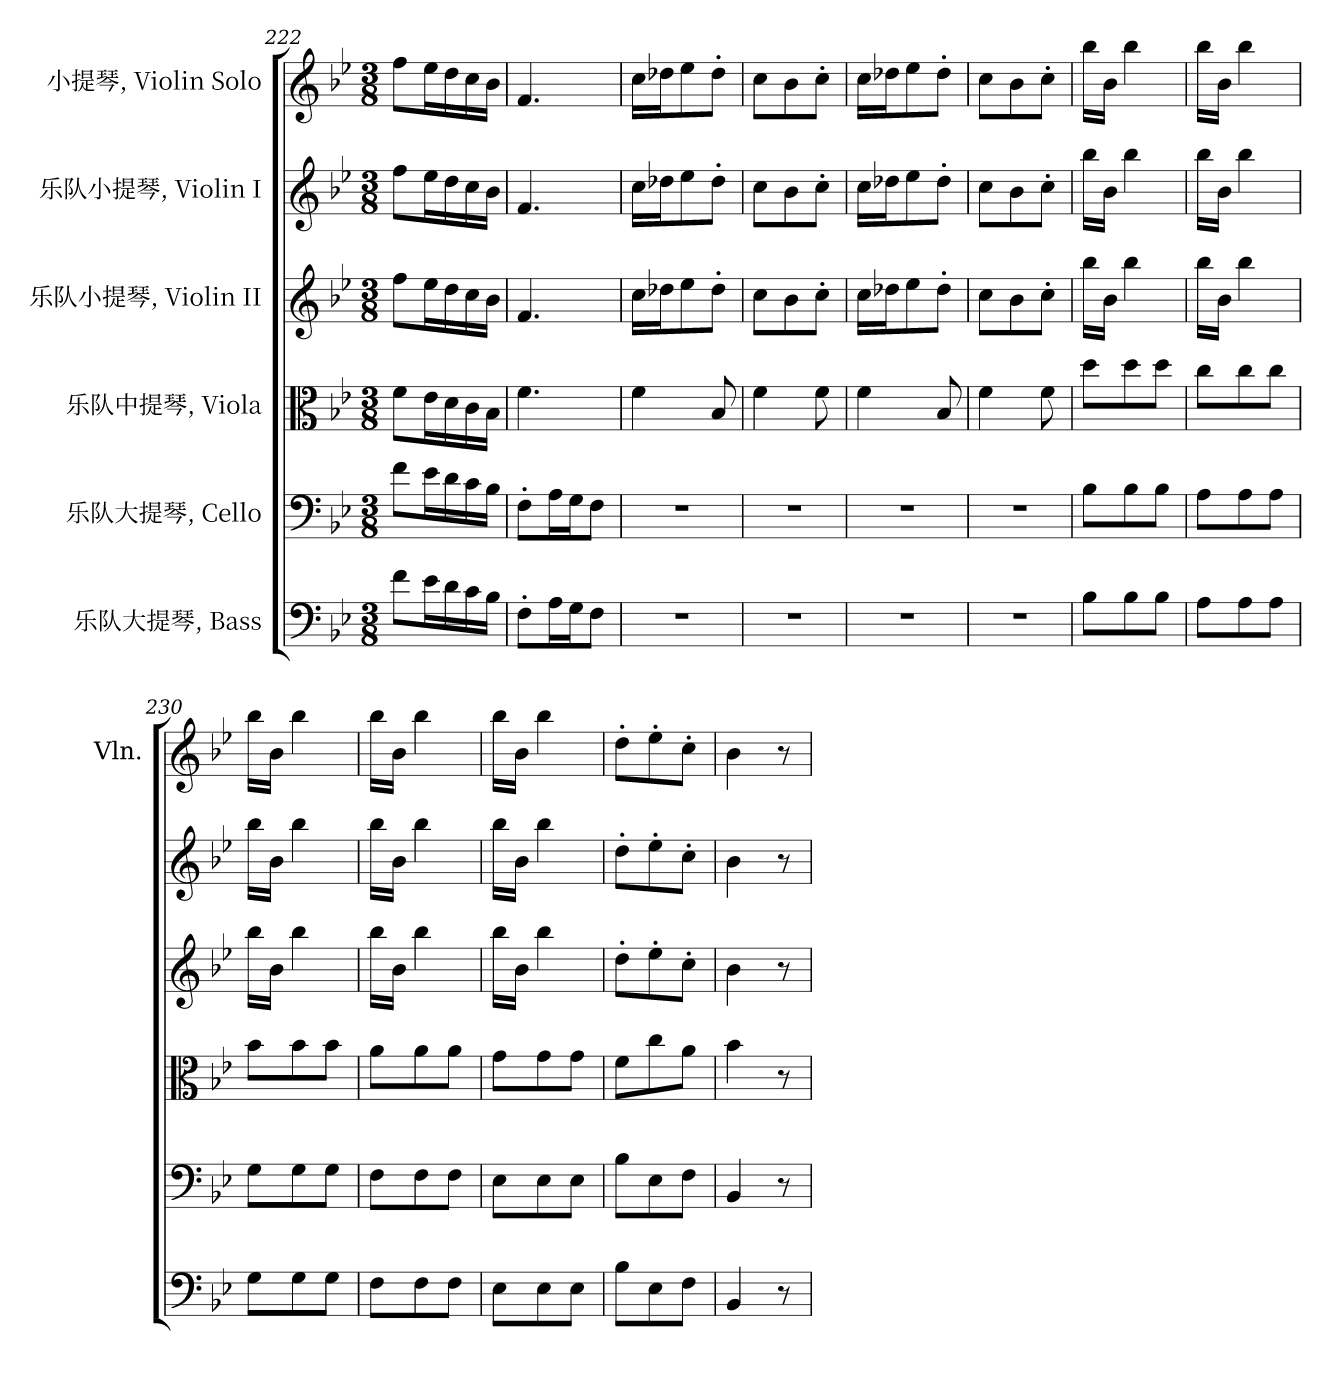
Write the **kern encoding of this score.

**kern	**kern	**kern	**kern	**kern	**kern
*part6	*part5	*part4	*part3	*part2	*part1
*staff6	*staff5	*staff4	*staff3	*staff2	*staff1
*I"乐队大提琴, Bass	*I"乐队大提琴, Cello	*I"乐队中提琴, Viola	*I"乐队小提琴, Violin II	*I"乐队小提琴, Violin I	*I"小提琴, Violin Solo
*	*	*	*	*	*I'Vln.
*clefF4	*clefF4	*clefC3	*clefG2	*clefG2	*clefG2
*k[b-e-]	*k[b-e-]	*k[b-e-]	*k[b-e-]	*k[b-e-]	*k[b-e-]
*M3/8	*M3/8	*M3/8	*M3/8	*M3/8	*M3/8
=222	=222	=222	=222	=222	=222
8f\L	8f\L	8f\L	8ff\L	8ff\L	8ff\L
16e-\L	16e-\L	16e-\L	16ee-\L	16ee-\L	16ee-\L
16d\	16d\	16d\	16dd\	16dd\	16dd\
16c\	16c\	16c\	16cc\	16cc\	16cc\
16B-\JJ	16B-\JJ	16B-\JJ	16b-\JJ	16b-\JJ	16b-\JJ
!!LO:PB:g=z
=223	=223	=223	=223	=223	=223
8F'\L	8F'\L	4.f\	4.f/	4.f/	4.f/
16A\L	16A\L	.	.	.	.
16G\J	16G\J	.	.	.	.
8F\J	8F\J	.	.	.	.
=224	=224	=224	=224	=224	=224
4.r	4.r	4f\	16cc\LL	16cc\LL	16cc\LL
.	.	.	16dd-X\J	16dd-X\J	16dd-X\J
.	.	.	8ee-\	8ee-\	8ee-\
.	.	8B-/	8dd-'\J	8dd-'\J	8dd-'\J
=225	=225	=225	=225	=225	=225
4.r	4.r	4f\	8cc\L	8cc\L	8cc\L
.	.	.	8b-\	8b-\	8b-\
.	.	8f\	8cc'\J	8cc'\J	8cc'\J
=226	=226	=226	=226	=226	=226
4.r	4.r	4f\	16cc\LL	16cc\LL	16cc\LL
.	.	.	16dd-X\J	16dd-X\J	16dd-X\J
.	.	.	8ee-\	8ee-\	8ee-\
.	.	8B-/	8dd-'\J	8dd-'\J	8dd-'\J
=227	=227	=227	=227	=227	=227
4.r	4.r	4f\	8cc\L	8cc\L	8cc\L
.	.	.	8b-\	8b-\	8b-\
.	.	8f\	8cc'\J	8cc'\J	8cc'\J
=228	=228	=228	=228	=228	=228
8B-\L	8B-\L	8dd\L	16bb-\LL	16bb-\LL	16bb-\LL
.	.	.	16b-\JJ	16b-\JJ	16b-\JJ
8B-\	8B-\	8dd\	4bb-\	4bb-\	4bb-\
8B-\J	8B-\J	8dd\J	.	.	.
=229	=229	=229	=229	=229	=229
8A\L	8A\L	8cc\L	16bb-\LL	16bb-\LL	16bb-\LL
.	.	.	16b-\JJ	16b-\JJ	16b-\JJ
8A\	8A\	8cc\	4bb-\	4bb-\	4bb-\
8A\J	8A\J	8cc\J	.	.	.
=230	=230	=230	=230	=230	=230
8G\L	8G\L	8b-\L	16bb-\LL	16bb-\LL	16bb-\LL
.	.	.	16b-\JJ	16b-\JJ	16b-\JJ
8G\	8G\	8b-\	4bb-\	4bb-\	4bb-\
8G\J	8G\J	8b-\J	.	.	.
!!LO:LB:g=z
=231	=231	=231	=231	=231	=231
8F\L	8F\L	8a\L	16bb-\LL	16bb-\LL	16bb-\LL
.	.	.	16b-\JJ	16b-\JJ	16b-\JJ
8F\	8F\	8a\	4bb-\	4bb-\	4bb-\
8F\J	8F\J	8a\J	.	.	.
=232	=232	=232	=232	=232	=232
8E-\L	8E-\L	8g\L	16bb-\LL	16bb-\LL	16bb-\LL
.	.	.	16b-\JJ	16b-\JJ	16b-\JJ
8E-\	8E-\	8g\	4bb-\	4bb-\	4bb-\
8E-\J	8E-\J	8g\J	.	.	.
=233	=233	=233	=233	=233	=233
8B-\L	8B-\L	8f\L	8dd'\L	8dd'\L	8dd'\L
8E-\	8E-\	8cc\	8ee-'\	8ee-'\	8ee-'\
8F\J	8F\J	8a\J	8cc'\J	8cc'\J	8cc'\J
=234	=234	=234	=234	=234	=234
4BB-/	4BB-/	4b-\	4b-\	4b-\	4b-\
8r	8r	8r	8r	8r	8r
=	=	=	=	=	=
*-	*-	*-	*-	*-	*-
